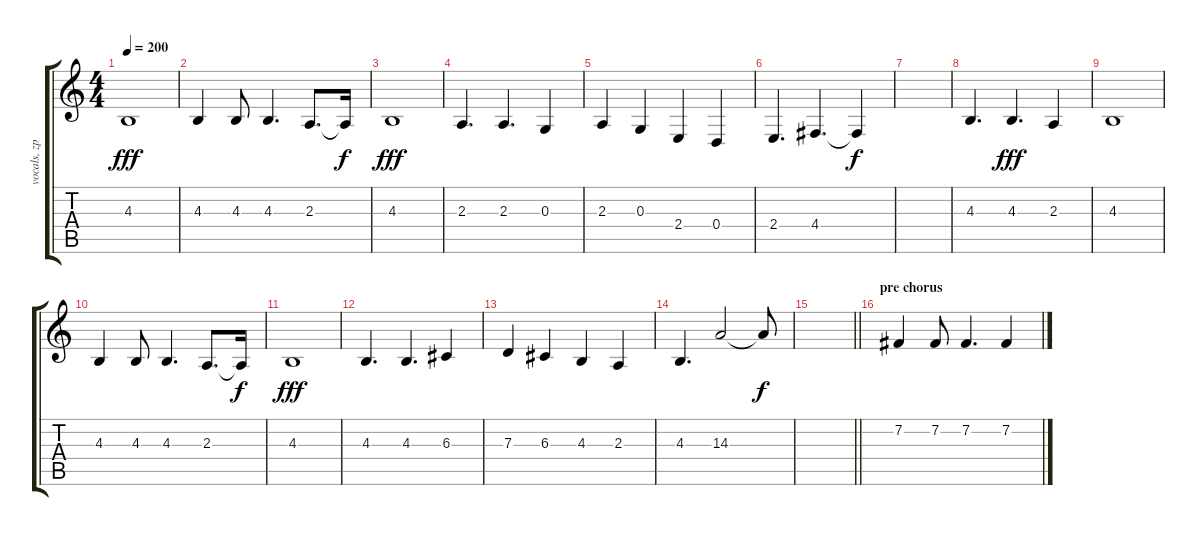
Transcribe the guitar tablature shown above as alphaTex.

\track ("vocals, zp " "vocals, zp") {instrument lead6voice}
\staff {score tabs}
\tuning (E4 B3 G3 D3 A2 E2) {hide}
\ts (4 4)
\tempo 200
\clef g2
\ks c
4.3.1{dy fff} |
4.3.4 4.3.8 4.3.4{d} 2.3.8{d} 2.3{t}.16{dy f} |
4.3.1{dy fff} |
2.3.4{d} 2.3.4{d} 0.3.4 |
2.3.4 0.3.4 2.4.4 0.4.4 |
2.4.4{d} 4.4.4{d} 4.4{t}.4{dy f} |
|
4.3.4{d} 4.3.4{d dy fff} 2.3.4 |
4.3.1 |
4.3.4 4.3.8 4.3.4{d} 2.3.8{d} 2.3{t}.16{dy f} |
4.3.1{dy fff} |
4.3.4{d} 4.3.4{d} 6.3.4 |
7.3.4 6.3.4 4.3.4 2.3.4 |
4.3.4{d} 14.3.2 14.3{t}.8{dy f} |
\barLineRight lightlight
|
\section ("" "pre chorus")
7.2.4 7.2.8 7.2.4{d} 7.2.4
